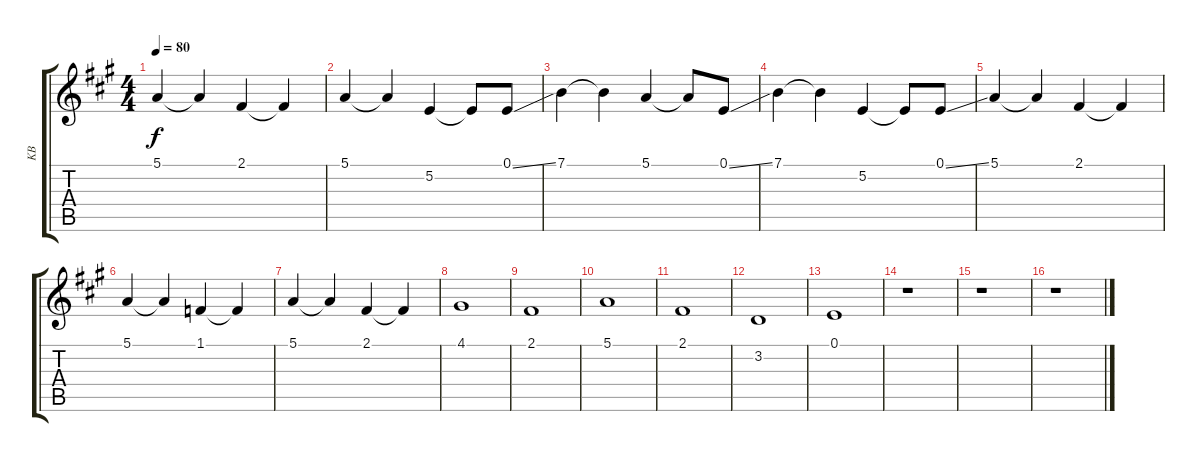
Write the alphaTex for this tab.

\track ("KB" "KB") {instrument choiraahs}
\staff {score tabs}
\tuning (E4 B3 G3 D3 A2 E2) {hide}
\ts (4 4)
\tempo 80
\clef g2
\ks a
5.1.4{dy f} 5.1{t}.4 2.1.4 2.1{t}.4 |
5.1.4 5.1{t}.4 5.2.4 5.2{t}.8 0.1{ss}.8 |
7.1.4 7.1{t}.4 5.1.4 5.1{t}.8 0.1{ss}.8 |
7.1.4 7.1{t}.4 5.2.4 5.2{t}.8 0.1{ss}.8 |
5.1.4 5.1{t}.4 2.1.4 2.1{t}.4 |
5.1.4 5.1{t}.4 1.1.4 1.1{t}.4 |
5.1.4 5.1{t}.4 2.1.4 2.1{t}.4 |
4.1.1 |
2.1.1 |
5.1.1 |
2.1.1 |
3.2.1 |
0.1.1 |
r.1 |
r.1 |
r.1
